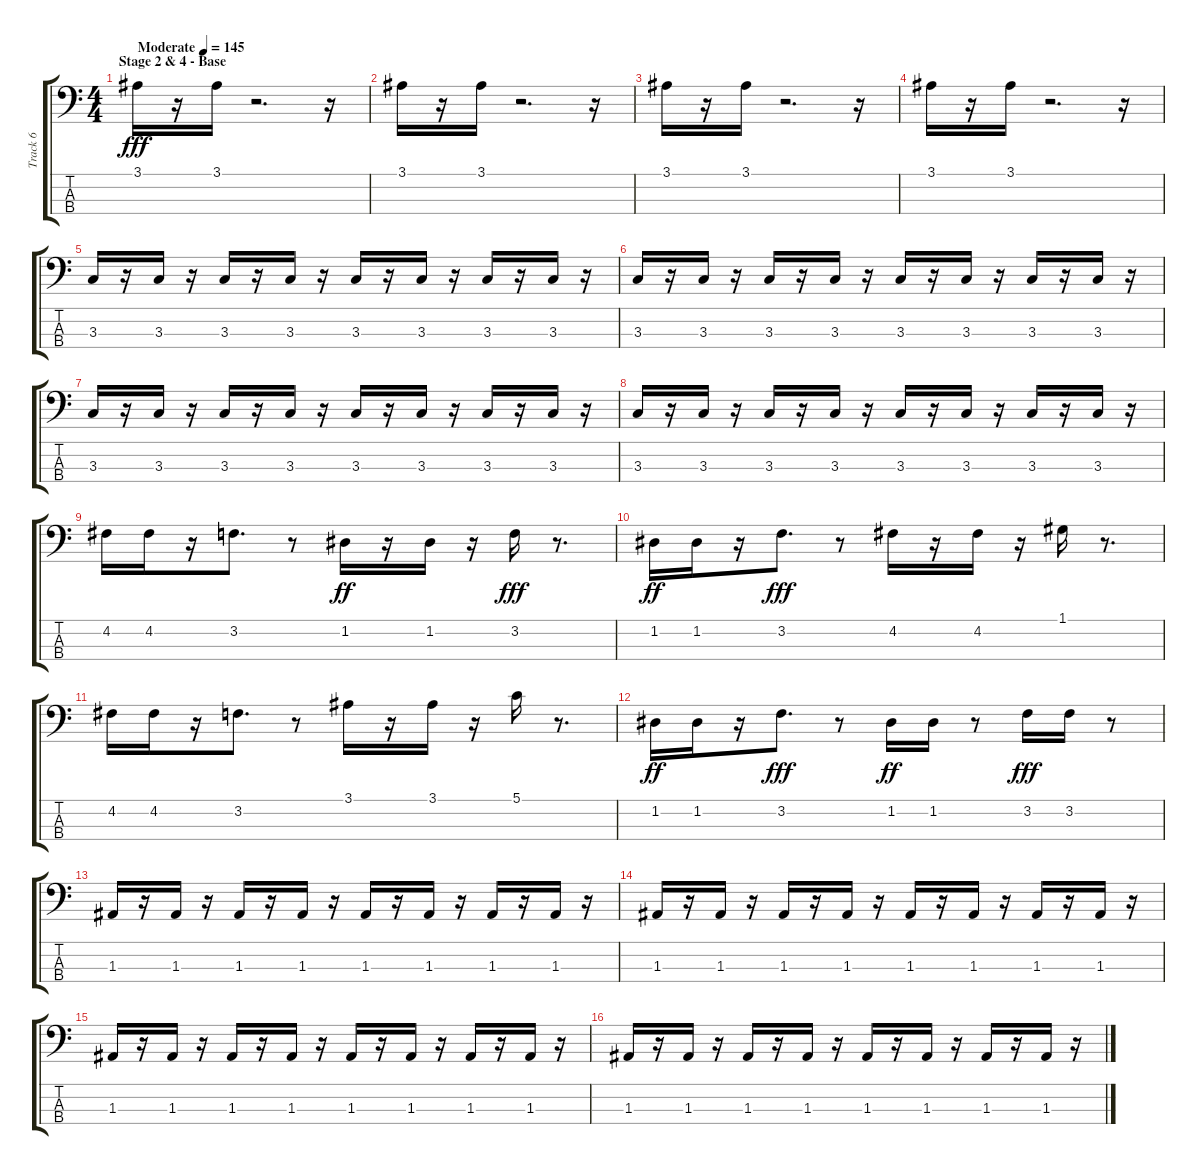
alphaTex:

\track ("Track 6" "Track 6") {instrument slapbass2}
\staff {score tabs}
\tuning (G2 D2 A1 E1) {hide}
\ts (4 4)
\section ("" "Stage 2 & 4 - Base")
\tempo (145 "Moderate")
\clef f4
\ks c
3.1.16{dy fff instrument slapbass2} r.16 3.1.16 r.2{d} r.16 |
3.1.16 r.16 3.1.16 r.2{d} r.16 |
3.1.16 r.16 3.1.16 r.2{d} r.16 |
3.1.16 r.16 3.1.16 r.2{d} r.16 |
3.3.16 r.16 3.3.16 r.16 3.3.16 r.16 3.3.16 r.16 3.3.16 r.16 3.3.16 r.16 3.3.16 r.16 3.3.16 r.16 |
3.3.16 r.16 3.3.16 r.16 3.3.16 r.16 3.3.16 r.16 3.3.16 r.16 3.3.16 r.16 3.3.16 r.16 3.3.16 r.16 |
3.3.16 r.16 3.3.16 r.16 3.3.16 r.16 3.3.16 r.16 3.3.16 r.16 3.3.16 r.16 3.3.16 r.16 3.3.16 r.16 |
3.3.16 r.16 3.3.16 r.16 3.3.16 r.16 3.3.16 r.16 3.3.16 r.16 3.3.16 r.16 3.3.16 r.16 3.3.16 r.16 |
4.2.16 4.2.16 r.16 3.2.8{d} r.8 1.2.16{dy ff} r.16 1.2.16 r.16 3.2.16{dy fff} r.8{d} |
1.2.16{dy ff} 1.2.16 r.16 3.2.8{d dy fff} r.8 4.2.16 r.16 4.2.16 r.16 1.1.16 r.8{d} |
4.2.16 4.2.16 r.16 3.2.8{d} r.8 3.1.16 r.16 3.1.16 r.16 5.1.16 r.8{d} |
1.2.16{dy ff} 1.2.16 r.16 3.2.8{d dy fff} r.8 1.2.16{dy ff} 1.2.16 r.8 3.2.16{dy fff} 3.2.16 r.8 |
1.3.16 r.16 1.3.16 r.16 1.3.16 r.16 1.3.16 r.16 1.3.16 r.16 1.3.16 r.16 1.3.16 r.16 1.3.16 r.16 |
1.3.16 r.16 1.3.16 r.16 1.3.16 r.16 1.3.16 r.16 1.3.16 r.16 1.3.16 r.16 1.3.16 r.16 1.3.16 r.16 |
1.3.16 r.16 1.3.16 r.16 1.3.16 r.16 1.3.16 r.16 1.3.16 r.16 1.3.16 r.16 1.3.16 r.16 1.3.16 r.16 |
1.3.16 r.16 1.3.16 r.16 1.3.16 r.16 1.3.16 r.16 1.3.16 r.16 1.3.16 r.16 1.3.16 r.16 1.3.16 r.16
